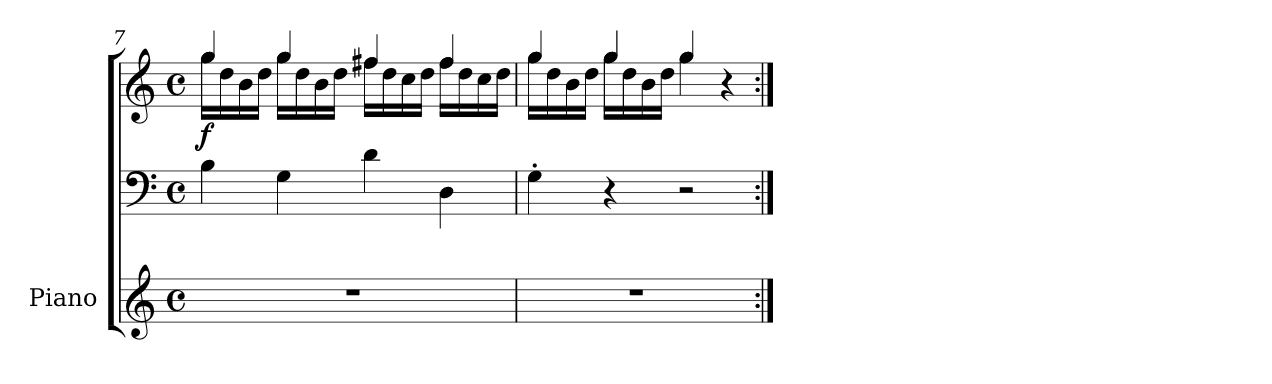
**kern	**kern	**kern	**dynam
*part1	*part1	*part1	*part1
*staff3	*staff2	*staff1	*staff1/2/3
*I"Piano	*	*	*
*I'Pno	*	*	*
*clefG2	*clefF4	*clefG2	*
*k[]	*k[]	*k[]	*
*M4/4	*M4/4	*M4/4	*
*met(c)	*met(c)	*met(c)	*
=7	=7	=7	=7
*	*	*^	*
!	!	!	!	!LO:DY:b
1r	4B\	4gg/	16gg>\LL	f
.	.	.	16dd\	.
.	.	.	16b\	.
.	.	.	16dd\JJ	.
.	4G\	4gg/	16gg\LL	.
.	.	.	16dd\	.
.	.	.	16b\	.
.	.	.	16dd\JJ	.
.	4d\	4ff#X/	16ff#>\LL	.
.	.	.	16dd\	.
.	.	.	16cc\	.
.	.	.	16dd\JJ	.
.	4D\	4ff#/	16ff#\LL	.
.	.	.	16dd\	.
.	.	.	16cc\	.
.	.	.	16dd\JJ	.
=8	=8	=8	=8	=8
1r	4G'\	4gg/	16gg\LL	.
.	.	.	16dd\	.
.	.	.	16b\	.
.	.	.	16dd\JJ	.
.	4r	4gg/	16gg\LL	.
.	.	.	16dd\	.
.	.	.	16b\	.
.	.	.	16dd\JJ	.
.	2r	4gg/	4gg\	.
.	.	4r	4ryy	.
*	*	*v	*v	*
=:|!	=:|!	=:|!	=:|!
*-	*-	*-	*-
